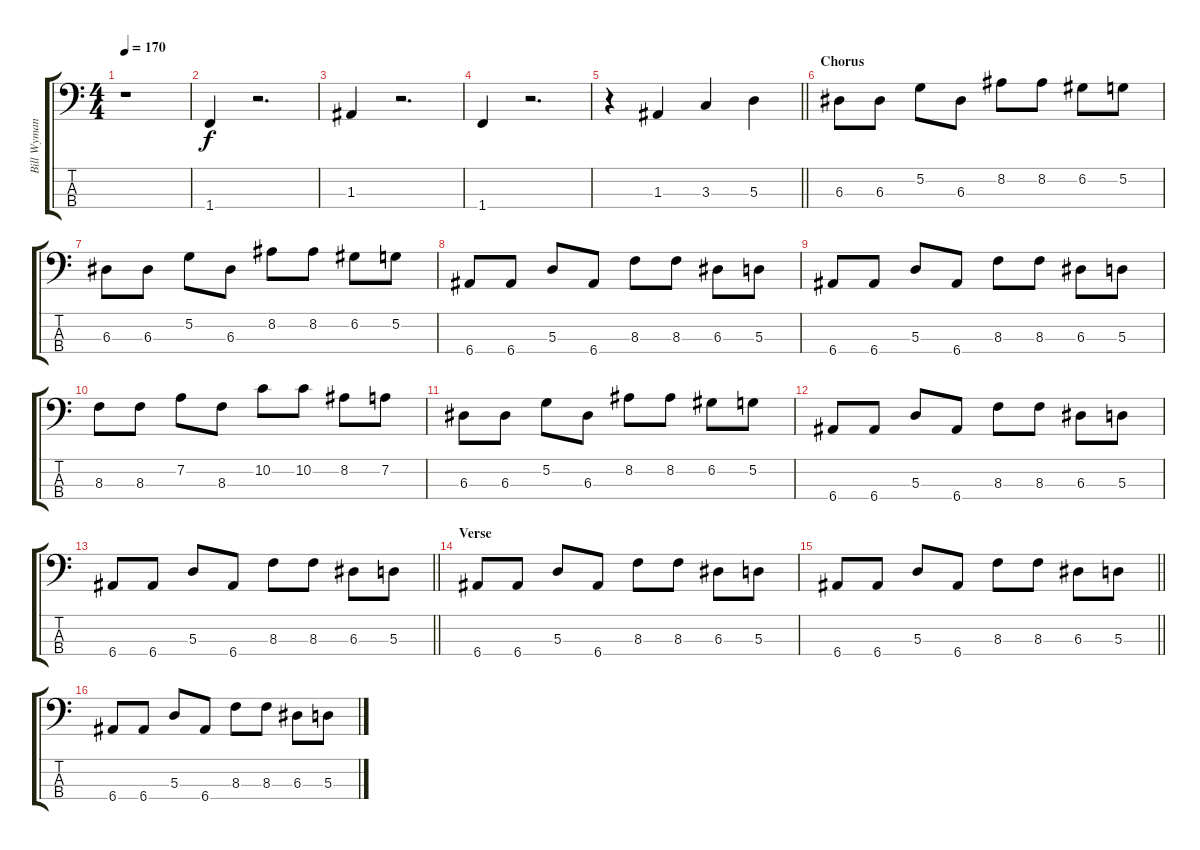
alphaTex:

\track ("Bill Wyman" "Bill Wyman") {instrument electricbassfinger}
\staff {score tabs}
\tuning (G2 D2 A1 E1) {hide}
\ts (4 4)
\tempo 170
\clef f4
\ks c
r.1{dy f instrument electricbassfinger} |
1.4.4 r.2{d} |
1.3.4 r.2{d} |
1.4.4 r.2{d} |
\barLineRight lightlight
r.4 1.3.4 3.3.4 5.3.4 |
\section ("" "Chorus")
6.3.8 6.3.8 5.2.8 6.3.8 8.2.8 8.2.8 6.2.8 5.2.8 |
6.3.8 6.3.8 5.2.8 6.3.8 8.2.8 8.2.8 6.2.8 5.2.8 |
6.4.8 6.4.8 5.3.8 6.4.8 8.3.8 8.3.8 6.3.8 5.3.8 |
6.4.8 6.4.8 5.3.8 6.4.8 8.3.8 8.3.8 6.3.8 5.3.8 |
8.3.8 8.3.8 7.2.8 8.3.8 10.2.8 10.2.8 8.2.8 7.2.8 |
6.3.8 6.3.8 5.2.8 6.3.8 8.2.8 8.2.8 6.2.8 5.2.8 |
6.4.8 6.4.8 5.3.8 6.4.8 8.3.8 8.3.8 6.3.8 5.3.8 |
\barLineRight lightlight
6.4.8 6.4.8 5.3.8 6.4.8 8.3.8 8.3.8 6.3.8 5.3.8 |
\section ("" "Verse")
6.4.8 6.4.8 5.3.8 6.4.8 8.3.8 8.3.8 6.3.8 5.3.8 |
\barLineRight lightlight
6.4.8 6.4.8 5.3.8 6.4.8 8.3.8 8.3.8 6.3.8 5.3.8 |
6.4.8 6.4.8 5.3.8 6.4.8 8.3.8 8.3.8 6.3.8 5.3.8
